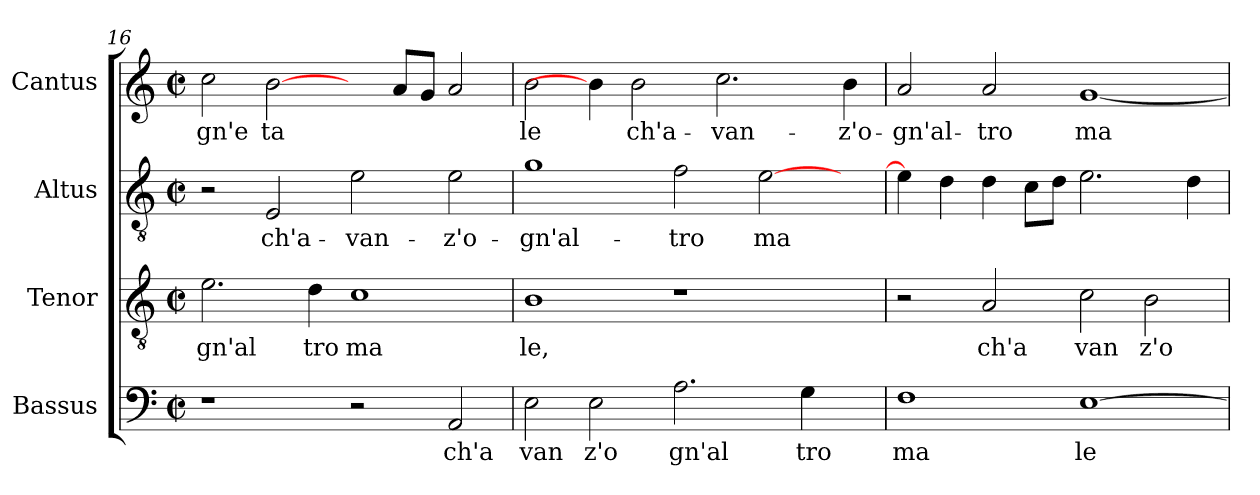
**kern	**text	**kern	**text	**kern	**text	**kern	**text
*part4	*part4	*part3	*part3	*part2	*part2	*part1	*part1
*staff4	*staff4	*staff3	*staff3	*staff2	*staff2	*staff1	*staff1
*I"Bassus	*	*I"Tenor	*	*I"Altus	*	*I"Cantus	*
!!LO:PB:g=z
*clefF4	*	*clefGv2	*	*clefGv2	*	*clefG2	*
*k[]	*	*k[]	*	*k[]	*	*k[]	*
*C:	*	*C:	*	*C:	*	*C:	*
*M2/2	*	*M2/2	*	*M2/2	*	*M2/2	*
*met(c|)	*	*met(c|)	*	*met(c|)	*	*met(c|)	*
=16	=16	=16	=16	=16	=16	=16	=16
!	!	!	!LO:LY:b:cj	!	!	!	!LO:LY:b:cj
1r	.	2.e\	-gn'al	2r	.	2cc\	gn'e
!	!	!	!	!	!LO:LY:b:cj	!	!LO:LY:b:cj
.	.	.	.	2E/	ch'a-	[2b\	ta-
!	!	!	!LO:LY:b:cj	!	!	!	!
.	.	4d\	tro	.	.	.	.
!	!	!	!LO:LY:b:cj	!	!LO:LY:b:cj	!	!
2r	.	1c	ma	2e\	-van-	4ryy	.
!	!	!	!	!	!	!	!LO:LY:b:cj
.	.	.	.	.	.	8a/L	--
!	!	!	!	!	!	!	!LO:LY:b:cj
.	.	.	.	.	.	8g/J	--
!	!LO:LY:b:cj	!	!	!	!LO:LY:b:cj	!	!LO:LY:b:cj
2AA/	ch'a	.	.	2e\	-z'o-	2a/	--
=17	=17	=17	=17	=17	=17	=17	=17
!	!LO:LY:b:cj	!	!LO:LY:b:cj	!	!LO:LY:b:cj	!	!LO:LY:b:cj
2E\	van	1B	le,	1g	-gn'al-	2b\	-le
!	!LO:LY:b:cj	!	!	!	!	!	!
2E\	z'o	.	.	.	.	4b\]	.
!	!	!	!	!	!	!	!LO:LY:b:cj
.	.	.	.	.	.	2b\	ch'a-
!	!LO:LY:b:cj	!	!	!	!LO:LY:b:cj	!	!
2.A\	gn'al	1r	.	2f\	-tro	.	.
!	!	!	!	!	!	!	!LO:LY:b:cj
.	.	.	.	.	.	2.cc\	-van-
!	!	!	!	!	!LO:LY:b:cj	!	!
.	.	.	.	[>2e\	ma-	.	.
!	!LO:LY:b:cj	!	!	!	!	!	!
4G\	tro	.	.	.	.	.	.
!	!	!	!	!	!	!	!LO:LY:b:cj
4ryy	.	4ryy	.	4ryy	.	4b\	-z'o-
=18	=18	=18	=18	=18	=18	=18	=18
!	!LO:LY:b:cj	!	!	!	!LO:LY:b:cj	!	!LO:LY:b:cj
1F	ma	2r	.	4e\]	--	2a/	-gn'al-
!	!	!	!	!	!LO:LY:b:cj	!	!
.	.	.	.	4d\	--	.	.
!	!	!	!LO:LY:b:cj	!	!LO:LY:b:cj	!	!LO:LY:b:cj
.	.	2A/	ch'a	4d\	--	2a/	-tro
!	!	!	!	!	!LO:LY:b:cj	!	!
.	.	.	.	8c\L	--	.	.
!	!	!	!	!	!LO:LY:b:cj	!	!
.	.	.	.	8d\J	--	.	.
!	!LO:LY:b:cj	!	!LO:LY:b:cj	!	!LO:LY:b:cj	!	!LO:LY:b:cj
[>1E	le	2c\	van	2.e\	--	[<1g	ma-
!	!	!	!LO:LY:b:cj	!	!	!	!
.	.	2B\	z'o	.	.	.	.
!	!	!	!	!	!LO:LY:b:cj	!	!
.	.	.	.	4d\	--	.	.
=	=	=	=	=	=	=	=
*-	*-	*-	*-	*-	*-	*-	*-
